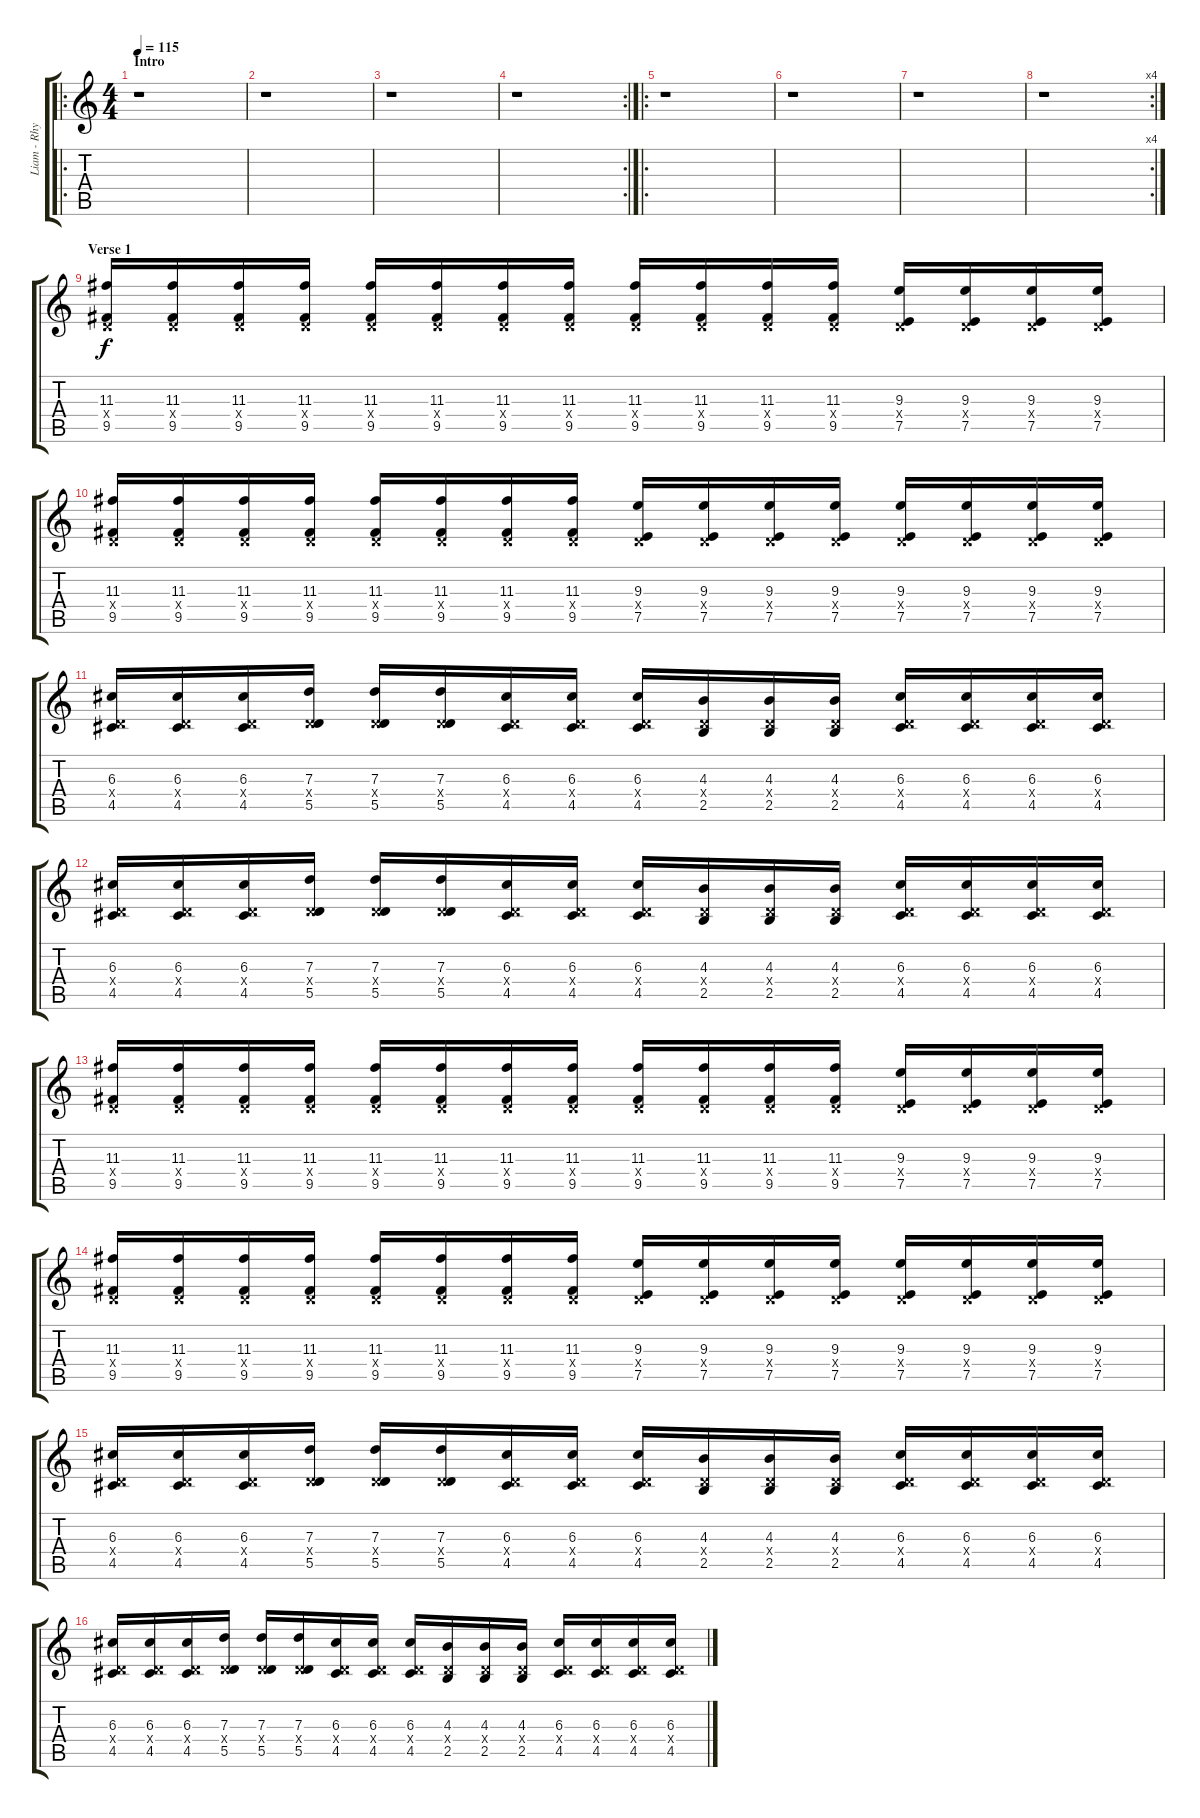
\track ("Liam - Rhythm Guitar" "Liam - Rhy") {instrument distortionguitar}
\staff {score tabs}
\tuning (E4 B3 G3 D3 A2 D2) {hide}
\ro
\ts (4 4)
\section ("" "Intro")
\tempo 115
\clef g2
\ks c
r.1{dy f instrument distortionguitar} |
r.1 |
r.1 |
\rc 2
r.1 |
\ro
r.1 |
r.1 |
r.1 |
\rc 4
r.1 |
\section ("" "Verse 1")
(11.3 0.4{x} 9.5).16 (11.3 0.4{x} 9.5).16 (11.3 0.4{x} 9.5).16 (11.3 0.4{x} 9.5).16 (11.3 0.4{x} 9.5).16 (11.3 0.4{x} 9.5).16 (11.3 0.4{x} 9.5).16 (11.3 0.4{x} 9.5).16 (11.3 0.4{x} 9.5).16 (11.3 0.4{x} 9.5).16 (11.3 0.4{x} 9.5).16 (11.3 0.4{x} 9.5).16 (9.3 0.4{x} 7.5).16 (9.3 0.4{x} 7.5).16 (9.3 0.4{x} 7.5).16 (9.3 0.4{x} 7.5).16 |
(11.3 0.4{x} 9.5).16 (11.3 0.4{x} 9.5).16 (11.3 0.4{x} 9.5).16 (11.3 0.4{x} 9.5).16 (11.3 0.4{x} 9.5).16 (11.3 0.4{x} 9.5).16 (11.3 0.4{x} 9.5).16 (11.3 0.4{x} 9.5).16 (9.3 0.4{x} 7.5).16 (9.3 0.4{x} 7.5).16 (9.3 0.4{x} 7.5).16 (9.3 0.4{x} 7.5).16 (9.3 0.4{x} 7.5).16 (9.3 0.4{x} 7.5).16 (9.3 0.4{x} 7.5).16 (9.3 0.4{x} 7.5).16 |
(6.3 0.4{x} 4.5).16 (6.3 0.4{x} 4.5).16 (6.3 0.4{x} 4.5).16 (7.3 0.4{x} 5.5).16 (7.3 0.4{x} 5.5).16 (7.3 0.4{x} 5.5).16 (6.3 0.4{x} 4.5).16 (6.3 0.4{x} 4.5).16 (6.3 0.4{x} 4.5).16 (4.3 0.4{x} 2.5).16 (4.3 0.4{x} 2.5).16 (4.3 0.4{x} 2.5).16 (6.3 0.4{x} 4.5).16 (6.3 0.4{x} 4.5).16 (6.3 0.4{x} 4.5).16 (6.3 0.4{x} 4.5).16 |
(6.3 0.4{x} 4.5).16 (6.3 0.4{x} 4.5).16 (6.3 0.4{x} 4.5).16 (7.3 0.4{x} 5.5).16 (7.3 0.4{x} 5.5).16 (7.3 0.4{x} 5.5).16 (6.3 0.4{x} 4.5).16 (6.3 0.4{x} 4.5).16 (6.3 0.4{x} 4.5).16 (4.3 0.4{x} 2.5).16 (4.3 0.4{x} 2.5).16 (4.3 0.4{x} 2.5).16 (6.3 0.4{x} 4.5).16 (6.3 0.4{x} 4.5).16 (6.3 0.4{x} 4.5).16 (6.3 0.4{x} 4.5).16 |
(11.3 0.4{x} 9.5).16 (11.3 0.4{x} 9.5).16 (11.3 0.4{x} 9.5).16 (11.3 0.4{x} 9.5).16 (11.3 0.4{x} 9.5).16 (11.3 0.4{x} 9.5).16 (11.3 0.4{x} 9.5).16 (11.3 0.4{x} 9.5).16 (11.3 0.4{x} 9.5).16 (11.3 0.4{x} 9.5).16 (11.3 0.4{x} 9.5).16 (11.3 0.4{x} 9.5).16 (9.3 0.4{x} 7.5).16 (9.3 0.4{x} 7.5).16 (9.3 0.4{x} 7.5).16 (9.3 0.4{x} 7.5).16 |
(11.3 0.4{x} 9.5).16 (11.3 0.4{x} 9.5).16 (11.3 0.4{x} 9.5).16 (11.3 0.4{x} 9.5).16 (11.3 0.4{x} 9.5).16 (11.3 0.4{x} 9.5).16 (11.3 0.4{x} 9.5).16 (11.3 0.4{x} 9.5).16 (9.3 0.4{x} 7.5).16 (9.3 0.4{x} 7.5).16 (9.3 0.4{x} 7.5).16 (9.3 0.4{x} 7.5).16 (9.3 0.4{x} 7.5).16 (9.3 0.4{x} 7.5).16 (9.3 0.4{x} 7.5).16 (9.3 0.4{x} 7.5).16 |
(6.3 0.4{x} 4.5).16 (6.3 0.4{x} 4.5).16 (6.3 0.4{x} 4.5).16 (7.3 0.4{x} 5.5).16 (7.3 0.4{x} 5.5).16 (7.3 0.4{x} 5.5).16 (6.3 0.4{x} 4.5).16 (6.3 0.4{x} 4.5).16 (6.3 0.4{x} 4.5).16 (4.3 0.4{x} 2.5).16 (4.3 0.4{x} 2.5).16 (4.3 0.4{x} 2.5).16 (6.3 0.4{x} 4.5).16 (6.3 0.4{x} 4.5).16 (6.3 0.4{x} 4.5).16 (6.3 0.4{x} 4.5).16 |
(6.3 0.4{x} 4.5).16 (6.3 0.4{x} 4.5).16 (6.3 0.4{x} 4.5).16 (7.3 0.4{x} 5.5).16 (7.3 0.4{x} 5.5).16 (7.3 0.4{x} 5.5).16 (6.3 0.4{x} 4.5).16 (6.3 0.4{x} 4.5).16 (6.3 0.4{x} 4.5).16 (4.3 0.4{x} 2.5).16 (4.3 0.4{x} 2.5).16 (4.3 0.4{x} 2.5).16 (6.3 0.4{x} 4.5).16 (6.3 0.4{x} 4.5).16 (6.3 0.4{x} 4.5).16 (6.3 0.4{x} 4.5).16
